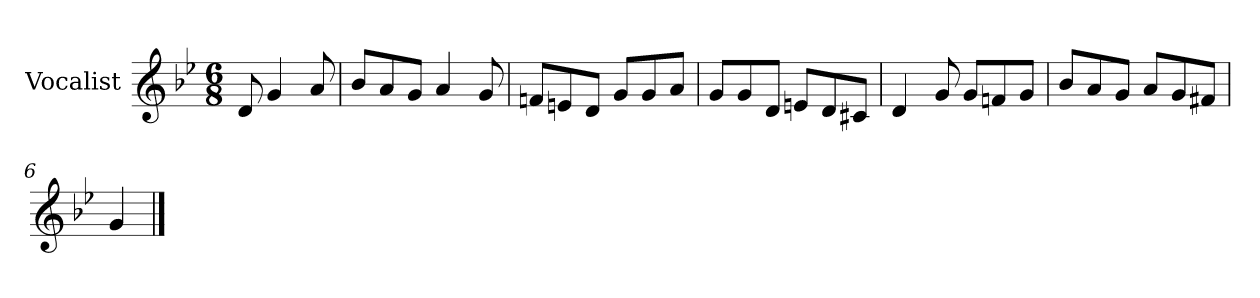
**kern
*part1
*staff1
*I"Vocalist
*k[b-e-]
*g:
*M6/8
=
8d
4g
8a
=1
8b-L
8a
8gJ
4a
8g
=2
8fnL
8en
8dJ
8gL
8g
8aJ
=3
8gL
8g
8dJ
8enL
8d
8c#XJ
=4
4d
8g
8gL
8fn
8gJ
=5
8b-L
8a
8gJ
8aL
8g
8f#XJ
=6
4g
==
*-
